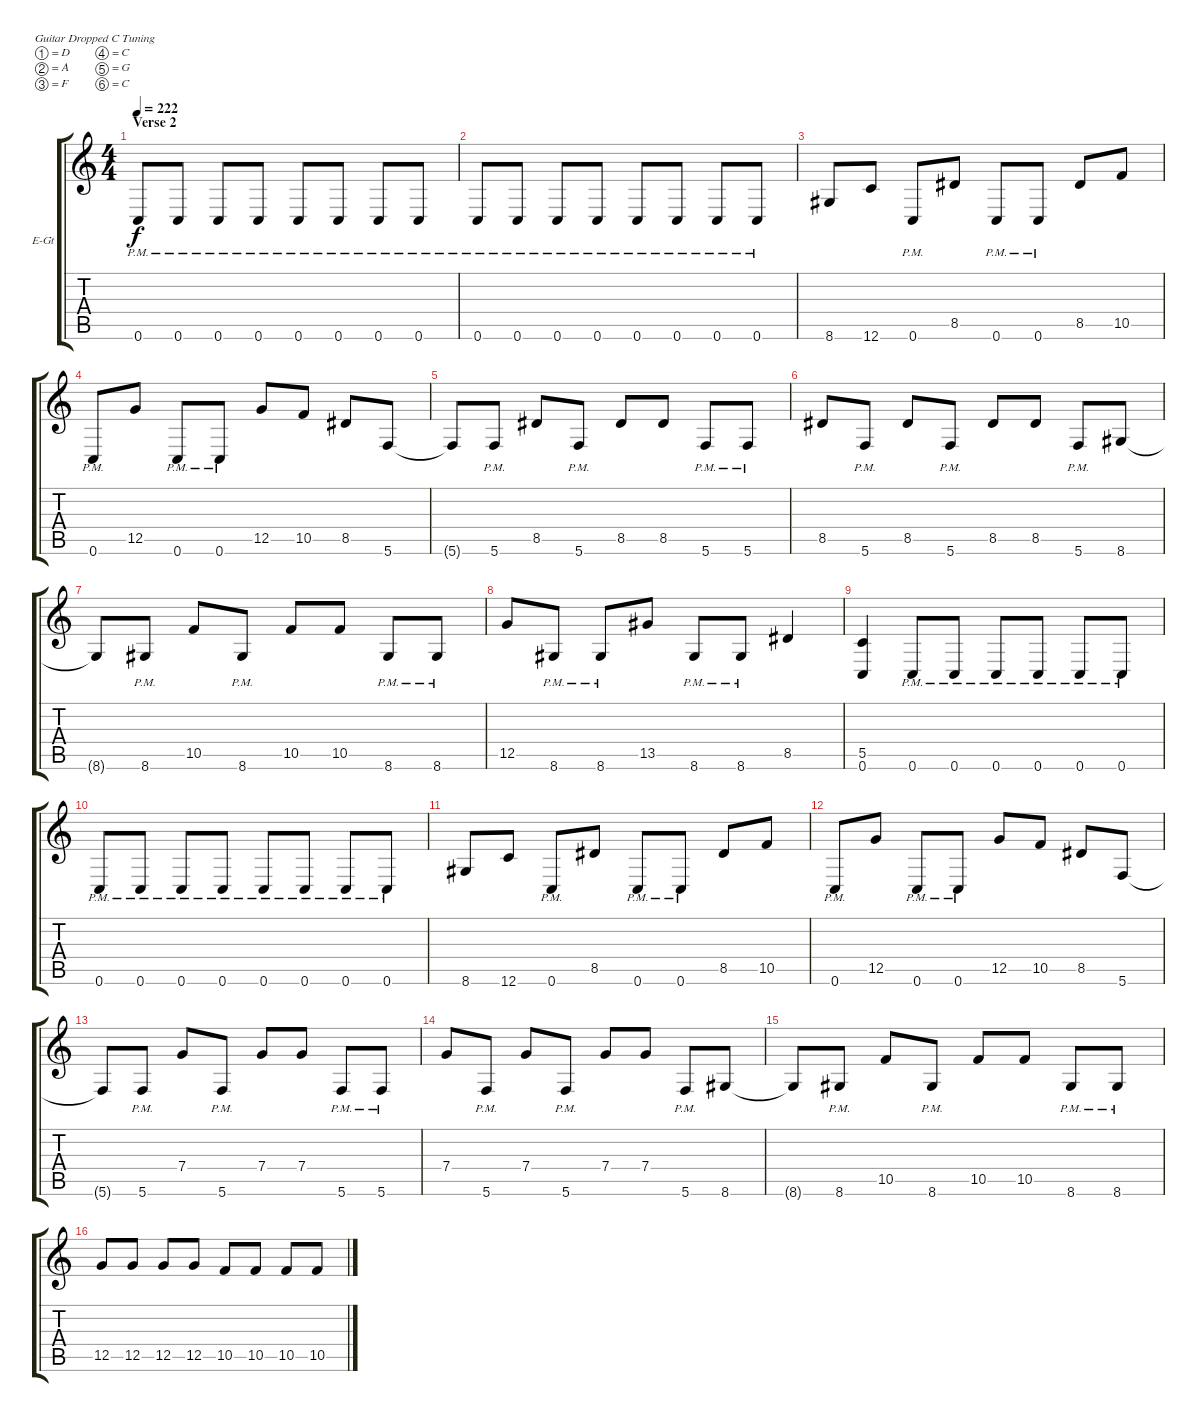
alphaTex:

\defaultSystemsLayout 4
\bracketExtendMode groupsimilarinstruments
\firstSystemTrackNameOrientation horizontal
\otherSystemsTrackNameOrientation horizontal
\track ("Electric Guitar" "E-Gt") {mute instrument distortionguitar}
\staff {score tabs}
\tuning (D4 A3 F3 C3 G2 C2)
\ts (4 4)
\section ("" "Verse 2")
\tempo 222
\clef g2
\ks c
0.6{pm}.8{dy f} 0.6{pm}.8 0.6{pm}.8 0.6{pm}.8 0.6{pm}.8 0.6{pm}.8 0.6{pm}.8 0.6{pm}.8 |
0.6{pm}.8 0.6{pm}.8 0.6{pm}.8 0.6{pm}.8 0.6{pm}.8 0.6{pm}.8 0.6{pm}.8 0.6{pm}.8 |
8.6.8 12.6.8 0.6{pm}.8 8.5.8 0.6{pm}.8 0.6{pm}.8 8.5.8 10.5.8 |
0.6{pm}.8 12.5.8 0.6{pm}.8 0.6{pm}.8 12.5.8 10.5.8 8.5.8 5.6.8 |
5.6{t}.8 5.6{pm}.8 8.5.8 5.6{pm}.8 8.5.8 8.5.8 5.6{pm}.8 5.6{pm}.8 |
8.5.8 5.6{pm}.8 8.5.8 5.6{pm}.8 8.5.8 8.5.8 5.6{pm}.8 8.6.8 |
8.6{t}.8 8.6{pm}.8 10.5.8 8.6{pm}.8 10.5.8 10.5.8 8.6{pm}.8 8.6{pm}.8 |
12.5.8 8.6{pm}.8 8.6{pm}.8 13.5.8 8.6{pm}.8 8.6{pm}.8 8.5.4 |
(0.6 5.5).4 0.6{pm}.8 0.6{pm}.8 0.6{pm}.8 0.6{pm}.8 0.6{pm}.8 0.6{pm}.8 |
0.6{pm}.8 0.6{pm}.8 0.6{pm}.8 0.6{pm}.8 0.6{pm}.8 0.6{pm}.8 0.6{pm}.8 0.6{pm}.8 |
8.6.8 12.6.8 0.6{pm}.8 8.5.8 0.6{pm}.8 0.6{pm}.8 8.5.8 10.5.8 |
0.6{pm}.8 12.5.8 0.6{pm}.8 0.6{pm}.8 12.5.8 10.5.8 8.5.8 5.6.8 |
5.6{t}.8 5.6{pm}.8 7.4.8 5.6{pm}.8 7.4.8 7.4.8 5.6{pm}.8 5.6{pm}.8 |
7.4.8 5.6{pm}.8 7.4.8 5.6{pm}.8 7.4.8 7.4.8 5.6{pm}.8 8.6.8 |
8.6{t}.8 8.6{pm}.8 10.5.8 8.6{pm}.8 10.5.8 10.5.8 8.6{pm}.8 8.6{pm}.8 |
12.5.8 12.5.8 12.5.8 12.5.8 10.5.8 10.5.8 10.5.8 10.5.8
